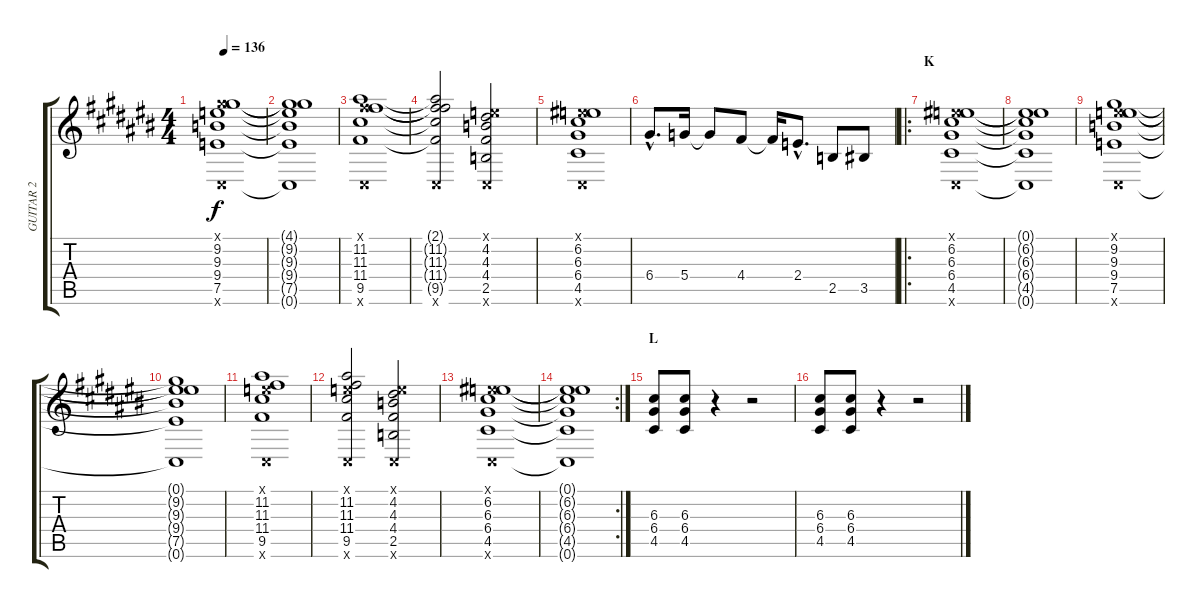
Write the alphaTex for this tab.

\track ("GUITAR 2" "GUITAR 2") {instrument distortionguitar}
\staff {score tabs}
\tuning (E4 B3 G3 D3 A2 Db2) {hide}
\ts (4 4)
\tempo 136
\clef g2
\ks c#
(4.1{x} 9.2 9.3 9.4 7.5 0.6{x}).1{dy f} |
(4.1{t} 9.2{t} 9.3{t} 9.4{t} 7.5{t} 0.6{t}).1 |
(2.1{x} 11.2 11.3 11.4 9.5 0.6{x}).1 |
(2.1{t} 11.2{t} 11.3{t} 11.4{t} 9.5{t} 0.6{x}).2 (0.1{x} 4.2 4.3 4.4 2.5 0.6{x}).2 |
(0.1{x} 6.2 6.3 6.4 4.5 0.6{x}).1 |
6.4{hac}.8{d} 5.4.16 5.4{t}.8 4.4.8 4.4{t}.16 2.4{hac}.8{d} 2.5.8 3.5.8 |
\ro
\section ("" "K")
(0.1{x} 6.2 6.3 6.4 4.5 0.6{x}).1 |
(0.1{t} 6.2{t} 6.3{t} 6.4{t} 4.5{t} 0.6{t}).1 |
(0.1{x} 9.2 9.3 9.4 7.5 0.6{x}).1 |
(0.1{t} 9.2{t} 9.3{t} 9.4{t} 7.5{t} 0.6{t}).1 |
(0.1{x} 11.2 11.3 11.4 9.5 0.6{x}).1 |
(0.1{x} 11.2 11.3 11.4 9.5 0.6{x}).2 (0.1{x} 4.2 4.3 4.4 2.5 0.6{x}).2 |
(0.1{x} 6.2 6.3 6.4 4.5 0.6{x}).1 |
\rc 2
(0.1{t} 6.2{t} 6.3{t} 6.4{t} 4.5{t} 0.6{t}).1 |
\section ("" "L")
(6.3 6.4 4.5).8 (6.3 6.4 4.5).8 r.4 r.2 |
(6.3 6.4 4.5).8 (6.3 6.4 4.5).8 r.4 r.2
